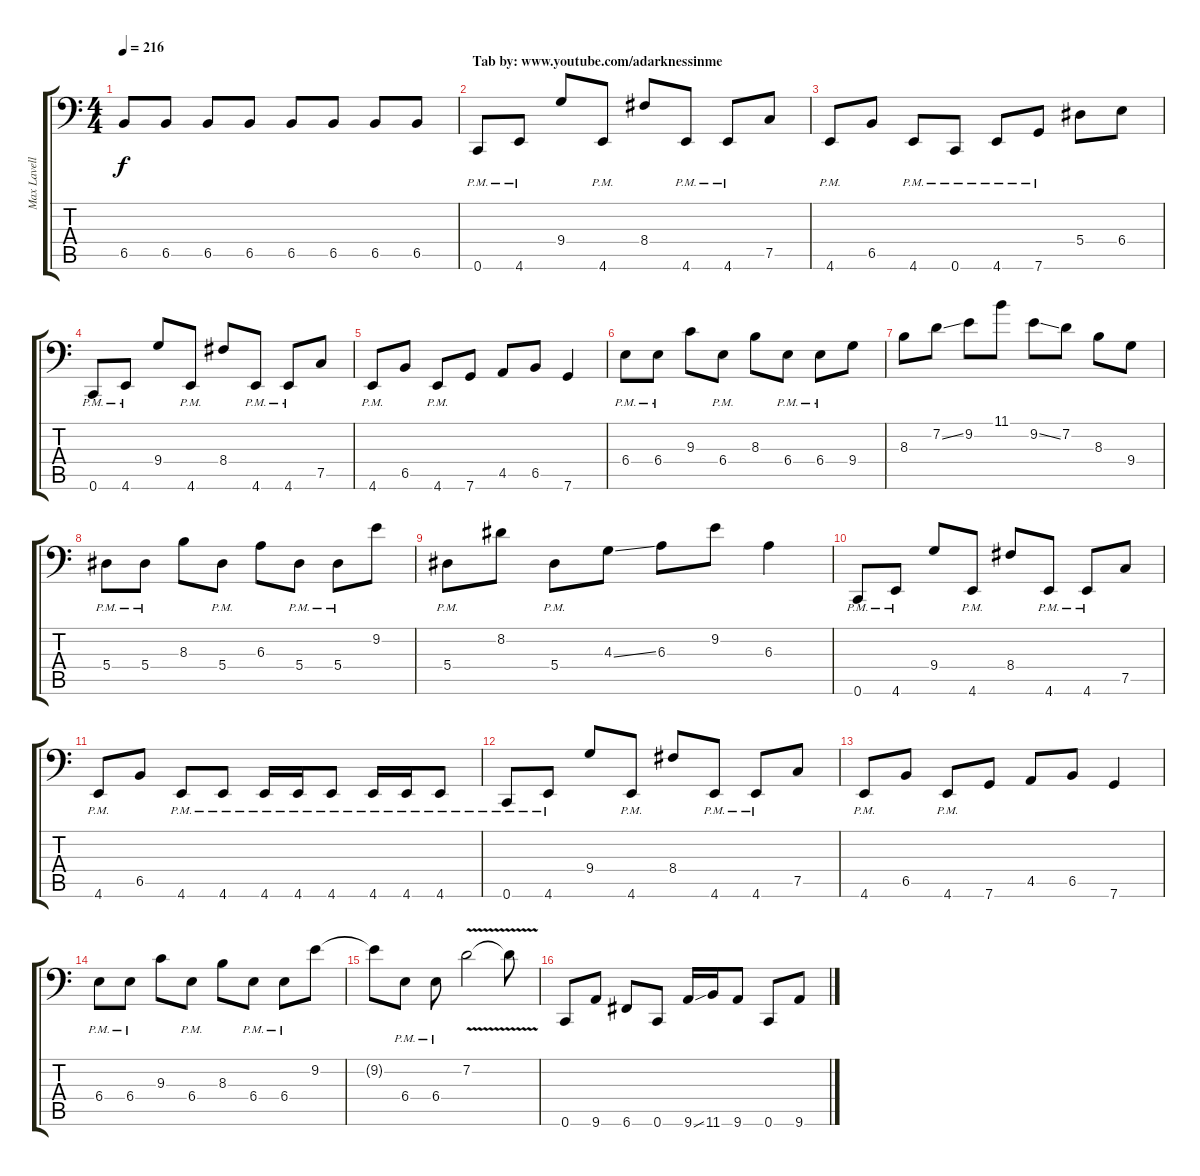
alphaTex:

\track ("Max Lavelle" "Max Lavell") {instrument electricbasspick}
\staff {score tabs}
\tuning (C3 G2 Eb2 Bb1 F1 C1) {hide}
\ts (4 4)
\tempo 216
\clef f4
\ks c
6.5.8{dy f} 6.5.8 6.5.8 6.5.8 6.5.8 6.5.8 6.5.8 6.5.8 |
\section ("" "Tab by: www.youtube.com/adarknessinme")
0.6{pm}.8 4.6{pm}.8 9.4.8 4.6{pm}.8 8.4.8 4.6{pm}.8 4.6{pm}.8 7.5.8 |
4.6{pm}.8 6.5.8 4.6{pm}.8 0.6{pm}.8 4.6{pm}.8 7.6{pm}.8 5.4.8 6.4.8 |
0.6{pm}.8 4.6{pm}.8 9.4.8 4.6{pm}.8 8.4.8 4.6{pm}.8 4.6{pm}.8 7.5.8 |
4.6{pm}.8 6.5.8 4.6{pm}.8 7.6.8 4.5.8 6.5.8 7.6.4 |
6.4{pm}.8 6.4{pm}.8 9.3.8 6.4{pm}.8 8.3.8 6.4{pm}.8 6.4{pm}.8 9.4.8 |
8.3.8 7.2{ss}.8 9.2.8 11.1.8 9.2{ss}.8 7.2.8 8.3.8 9.4.8 |
5.4{pm}.8 5.4{pm}.8 8.3.8 5.4{pm}.8 6.3.8 5.4{pm}.8 5.4{pm}.8 9.2.8 |
5.4{pm}.8 8.2.8 5.4{pm}.8 4.3{ss}.8 6.3.8 9.2.8 6.3.4 |
0.6{pm}.8 4.6{pm}.8 9.4.8 4.6{pm}.8 8.4.8 4.6{pm}.8 4.6{pm}.8 7.5.8 |
4.6{pm}.8 6.5.8 4.6{pm}.8 4.6{pm}.8 4.6{pm}.16 4.6{pm}.16 4.6{pm}.8 4.6{pm}.16 4.6{pm}.16 4.6{pm}.8 |
0.6{pm}.8 4.6{pm}.8 9.4.8 4.6{pm}.8 8.4.8 4.6{pm}.8 4.6{pm}.8 7.5.8 |
4.6{pm}.8 6.5.8 4.6{pm}.8 7.6.8 4.5.8 6.5.8 7.6.4 |
6.4{pm}.8 6.4{pm}.8 9.3.8 6.4{pm}.8 8.3.8 6.4{pm}.8 6.4{pm}.8 9.2.8 |
9.2{t}.8 6.4{pm}.8 6.4{pm}.8 7.2{v}.2 7.2{t}.8 |
0.6.8 9.6.8 6.6.8 0.6.8 9.6{ss}.16 11.6.16 9.6.8 0.6.8 9.6.8
